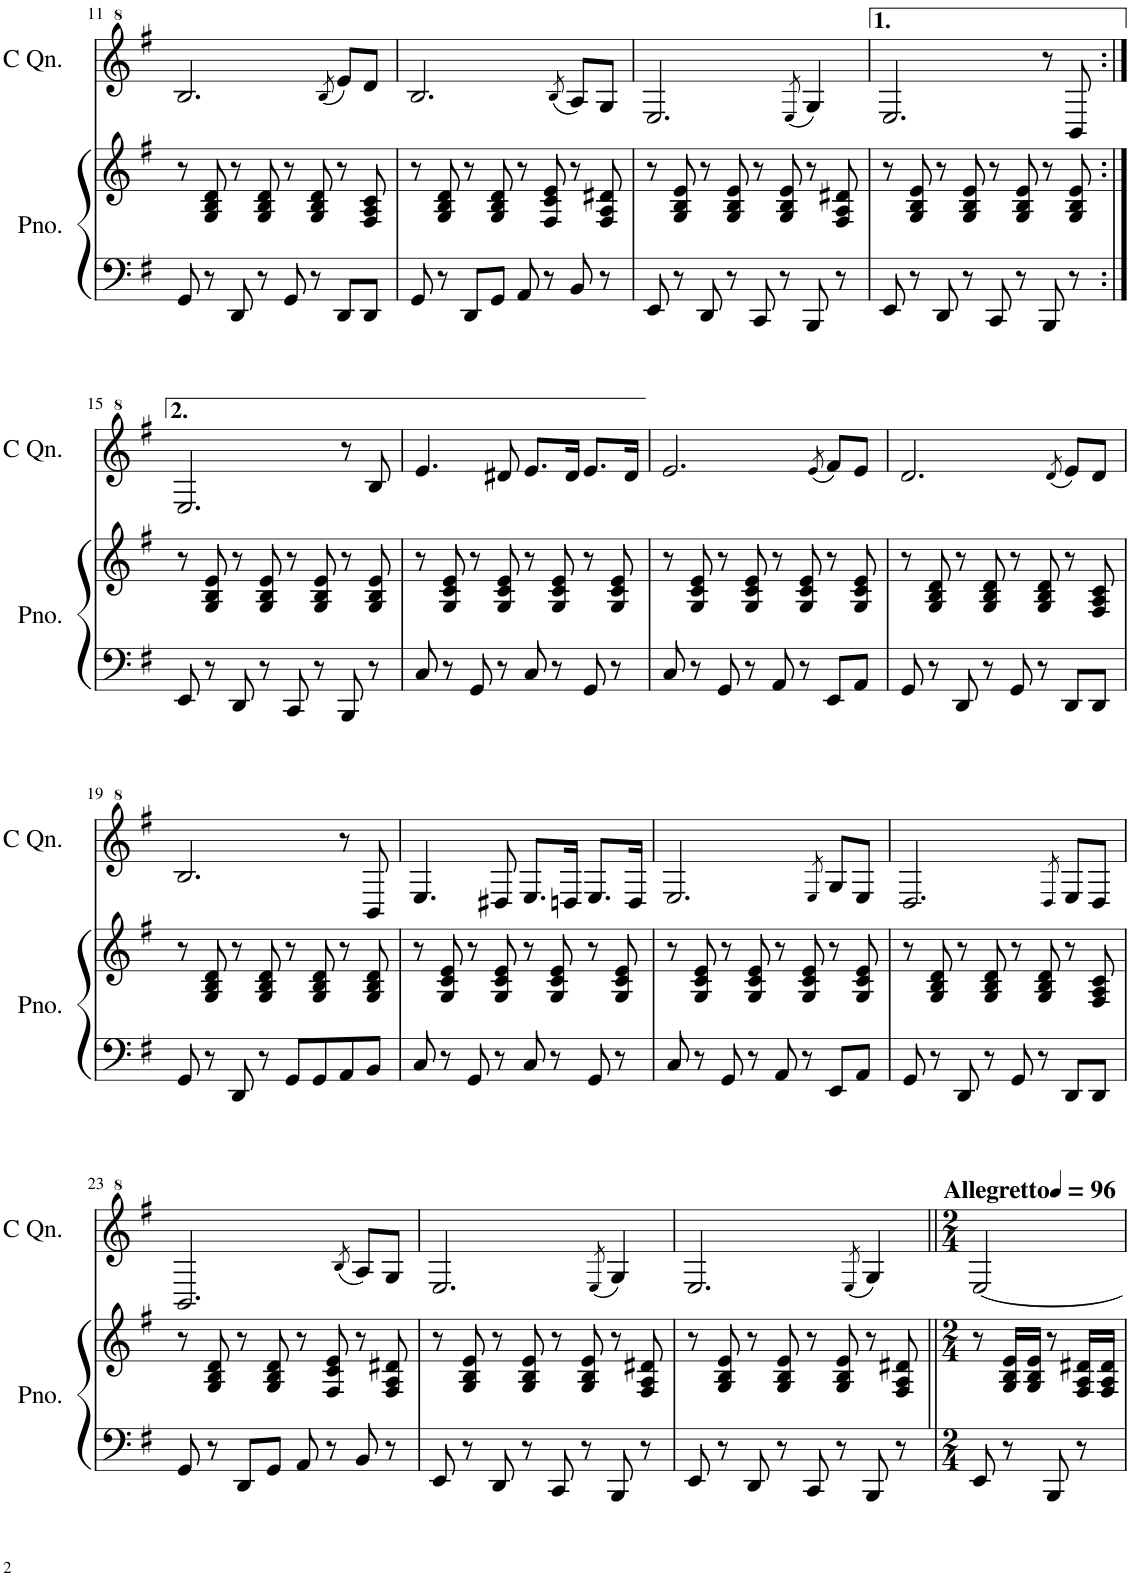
**kern	**kern	**kern
*part2	*part2	*part1
*staff3	*staff2	*staff1
*I"ピアノ	*	*I"C ケーナ
!!LO:PB:g=z
*clefF4	*clefG2	*clefG^2
*	*	*Trd12c21
*k[f#]	*k[f#]	*k[f#]
*M4/4	*M4/4	*M4/4
=11	=11	=11
8GG/	8r	2.b/
8r	8G/ 8B/ 8d/	.
8DD/	8r	.
8r	8G/ 8B/ 8d/	.
8GG/	8r	.
8r	8G/ 8B/ 8d/	.
.	.	(8qb/
8DD/L	8r	8ee/L)
8DD/J	8F#/ 8A/ 8c/	8dd/J
=12	=12	=12
8GG/	8r	2.b/
8r	8G/ 8B/ 8d/	.
8DD/L	8r	.
8GG/J	8G/ 8B/ 8d/	.
8AA/	8r	.
8r	8F#/ 8c/ 8e/	.
.	.	(8qb/
8BB/	8r	8a/L)
8r	8F#/ 8A/ 8d#X/	8g/J
=13	=13	=13
8EE/	8r	2.e/
8r	8G/ 8B/ 8e/	.
8DD/	8r	.
8r	8G/ 8B/ 8e/	.
8CC/	8r	.
8r	8G/ 8B/ 8e/	.
.	.	(8qe/
8BBB/	8r	4g/)
8r	8F#/ 8A/ 8d#X/	.
=14	=14	=14
8EE/	8r	2.e/
8r	8G/ 8B/ 8e/	.
8DD/	8r	.
8r	8G/ 8B/ 8e/	.
8CC/	8r	.
8r	8G/ 8B/ 8e/	.
8BBB/	8r	8r
8r	8G/ 8B/ 8e/	8B/
!!LO:LB:g=z
=15:|!	=15:|!	=15:|!
8EE/	8r	2.e/
8r	8G/ 8B/ 8e/	.
8DD/	8r	.
8r	8G/ 8B/ 8e/	.
8CC/	8r	.
8r	8G/ 8B/ 8e/	.
8BBB/	8r	8r
8r	8G/ 8B/ 8e/	8b/
=16	=16	=16
8C/	8r	4.ee/
8r	8G/ 8c/ 8e/	.
8GG/	8r	.
8r	8G/ 8c/ 8e/	8dd#X/
8C/	8r	8.ee/L
8r	8G/ 8c/ 8e/	.
.	.	16dd#/Jk
8GG/	8r	8.ee/L
8r	8G/ 8c/ 8e/	.
.	.	16dd#/Jk
=17	=17	=17
8C/	8r	2.ee/
8r	8G/ 8c/ 8e/	.
8GG/	8r	.
8r	8G/ 8c/ 8e/	.
8AA/	8r	.
8r	8G/ 8c/ 8e/	.
.	.	(8qee/
8EE/L	8r	8ff#/L)
8AA/J	8G/ 8c/ 8e/	8ee/J
=18	=18	=18
8GG/	8r	2.dd/
8r	8G/ 8B/ 8d/	.
8DD/	8r	.
8r	8G/ 8B/ 8d/	.
8GG/	8r	.
8r	8G/ 8B/ 8d/	.
.	.	(8qdd/
8DD/L	8r	8ee/L)
8DD/J	8F#/ 8A/ 8c/	8dd/J
!!LO:LB:g=z
=19	=19	=19
8GG/	8r	2.b/
8r	8G/ 8B/ 8d/	.
8DD/	8r	.
8r	8G/ 8B/ 8d/	.
8GG/L	8r	.
8GG/	8G/ 8B/ 8d/	.
8AA/	8r	8r
8BB/J	8G/ 8B/ 8d/	8B/
=20	=20	=20
8C/	8r	4.e/
8r	8G/ 8c/ 8e/	.
8GG/	8r	.
8r	8G/ 8c/ 8e/	8d#X/
8C/	8r	8.e/L
8r	8G/ 8c/ 8e/	.
.	.	16dn/Jk
8GG/	8r	8.e/L
8r	8G/ 8c/ 8e/	.
.	.	16d/Jk
=21	=21	=21
8C/	8r	2.e/
8r	8G/ 8c/ 8e/	.
8GG/	8r	.
8r	8G/ 8c/ 8e/	.
8AA/	8r	.
8r	8G/ 8c/ 8e/	.
.	.	8qe/
8EE/L	8r	8g/L
8AA/J	8G/ 8c/ 8e/	8e/J
=22	=22	=22
8GG/	8r	2.d/
8r	8G/ 8B/ 8d/	.
8DD/	8r	.
8r	8G/ 8B/ 8d/	.
8GG/	8r	.
8r	8G/ 8B/ 8d/	.
.	.	8qd/
8DD/L	8r	8e/L
8DD/J	8F#/ 8A/ 8c/	8d/J
!!LO:LB:g=z
=23	=23	=23
8GG/	8r	2.B/
8r	8G/ 8B/ 8d/	.
8DD/L	8r	.
8GG/J	8G/ 8B/ 8d/	.
8AA/	8r	.
8r	8F#/ 8c/ 8e/	.
.	.	(8qb/
8BB/	8r	8a/L)
8r	8F#/ 8A/ 8d#X/	8g/J
=24	=24	=24
8EE/	8r	2.e/
8r	8G/ 8B/ 8e/	.
8DD/	8r	.
8r	8G/ 8B/ 8e/	.
8CC/	8r	.
8r	8G/ 8B/ 8e/	.
.	.	(8qe/
8BBB/	8r	4g/)
8r	8F#/ 8A/ 8d#X/	.
=25	=25	=25
8EE/	8r	2.e/
8r	8G/ 8B/ 8e/	.
8DD/	8r	.
8r	8G/ 8B/ 8e/	.
8CC/	8r	.
8r	8G/ 8B/ 8e/	.
.	.	(8qe/
8BBB/	8r	4g/)
8r	8F#/ 8A/ 8d#X/	.
=26||	=26||	=26||
*M2/4	*M2/4	*M2/4
*	*	*MM96
!	!	!LO:TX:a:B:t=Allegretto
8EE/	8r	[2e/
8r	16G/ 16B/ 16e/LL	.
.	16G/ 16B/ 16e/JJ	.
8BBB/	8r	.
8r	16F#/ 16A/ 16d#X/LL	.
.	16F#/ 16A/ 16d#/JJ	.
=	=	=
*-	*-	*-
